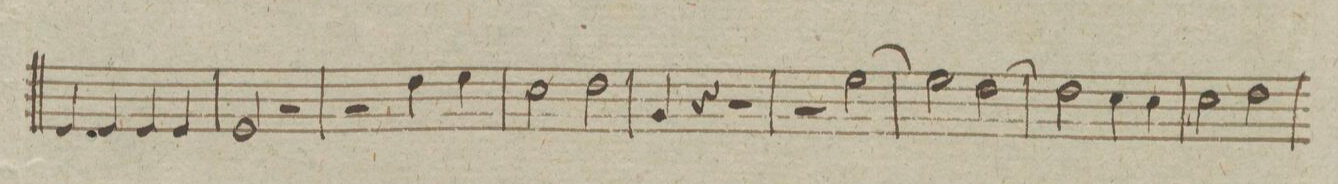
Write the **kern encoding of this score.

**kern	**dynam
*I"Clarino Secundo in C.	*
*clefG2	*
*k[]	*
*met(c|)	*
*M2/2	*
4e/	.
4e/	.
4e/	.
4e/	.
=200	=200
2e/	.
2r	.
=201	=201
2r	.
4dd\	.
4ee\	.
=202	=202
2cc\	.
2dd\	.
=203	=203
4g/	.
4r	.
2r	.
=204	=204
2r	.
[2ee\	.
=205	=205
2ee\]	.
[2dd\	.
=206	=206
2dd\]	.
4cc\	.
4cc\	.
=207	=207
2cc\	.
2dd\	.
=208	=208
*-	*-
